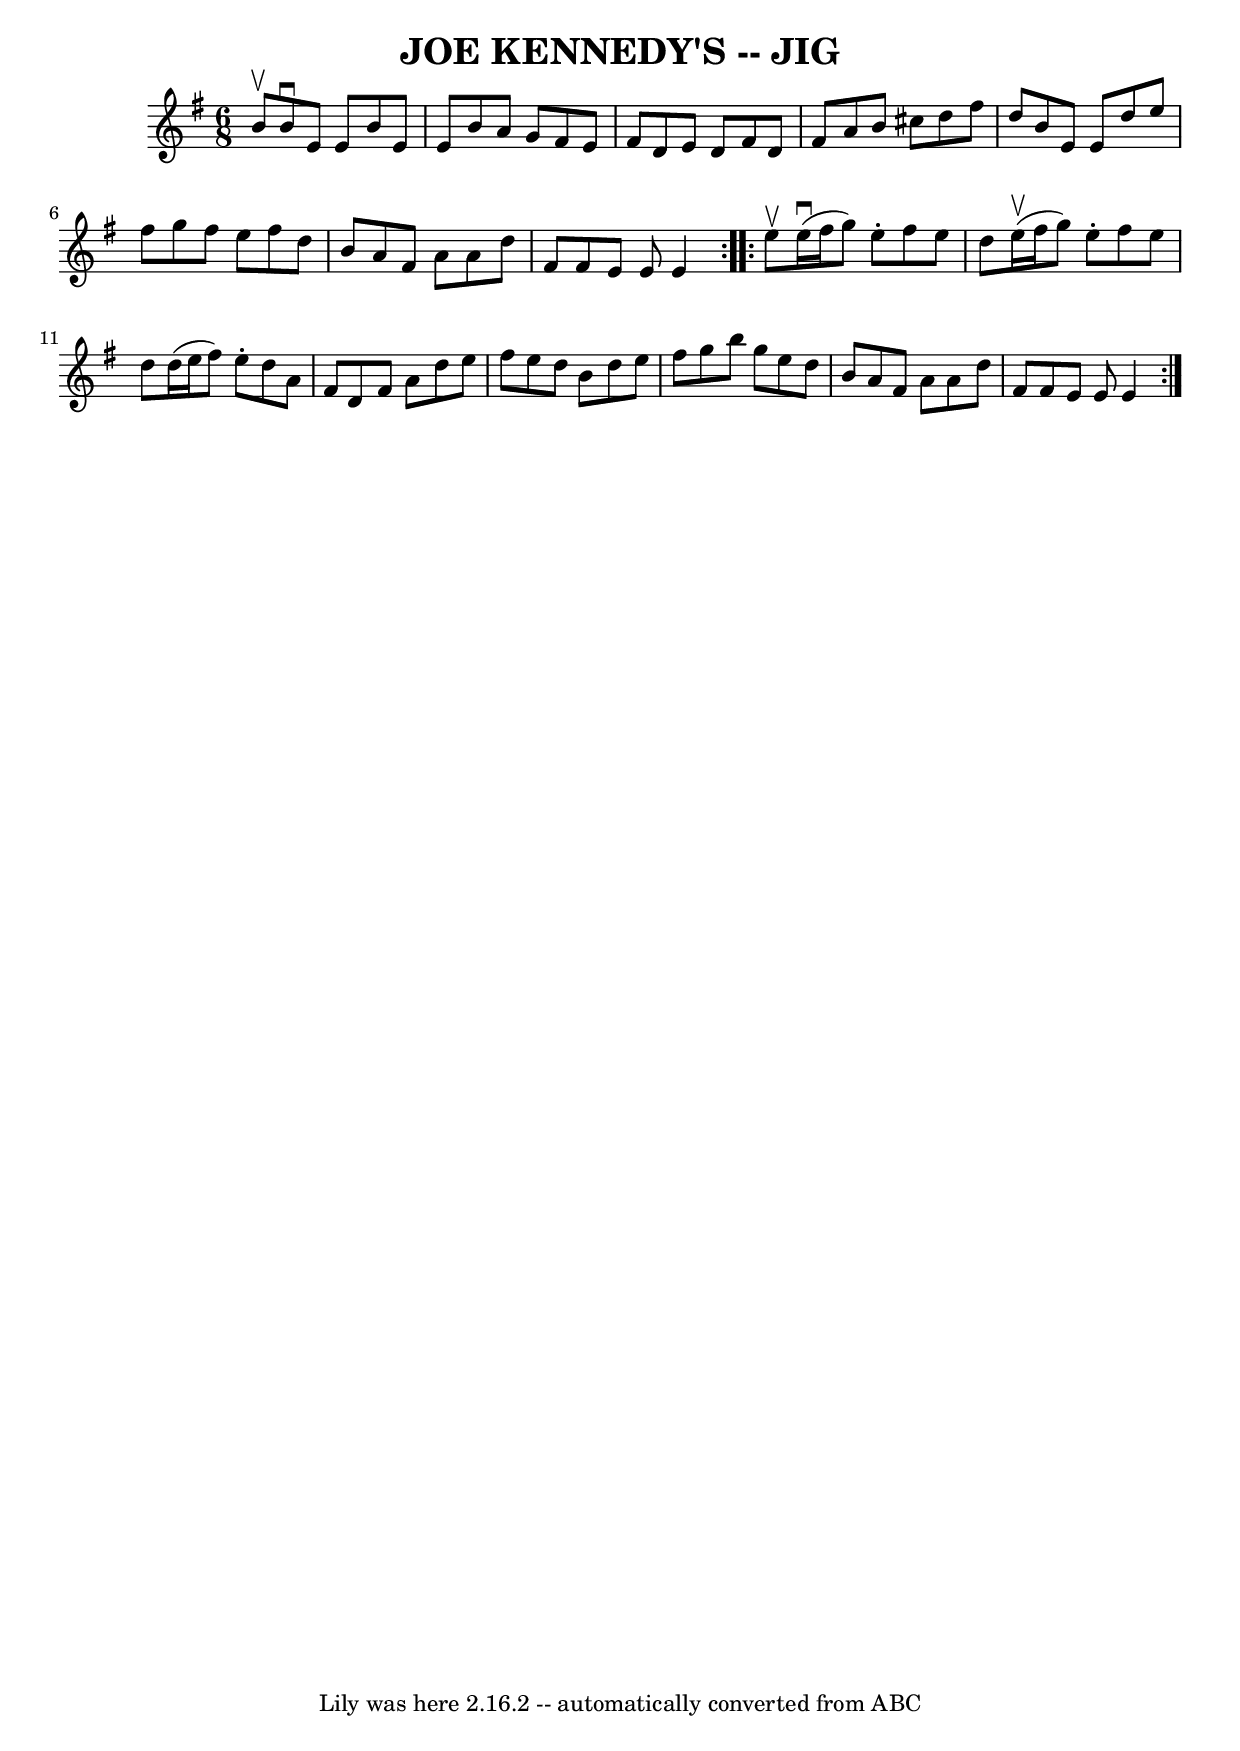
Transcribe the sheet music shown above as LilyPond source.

\version "2.16.2"
\include "Mammoth.ily"
\header {
	%% book = "Ryan's Mammoth Collection of Fiddle Tunes"
	crossRefNumber = "1"
	footnotes = ""
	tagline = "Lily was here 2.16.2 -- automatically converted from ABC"
	title = "JOE KENNEDY'S -- JIG"
}
voicedefault =  {


\repeat volta 2 {
\time 6/8 
\key e \minor b'8^\upbow       |
 b'8^\downbow e'8    
e'8 b'8 e'8 e'8    |
 b'8 a'8 g'8 fis'8 e'8    
fis'8    |
 d'8 e'8 d'8 fis'8 d'8 fis'8    |
   
a'8 b'8 cis''8 d''8 fis''8 d''8        |
 b'8 e'8    
e'8 d''8 e''8 fis''8    |
 g''8 fis''8 e''8 fis''8    
d''8 b'8    |
 a'8 fis'8 a'8 a'8 d''8 fis'8    
|
 fis'8 e'8 e'8 e'4    }     \repeat volta 2 { e''8^\upbow 
      |
 e''16 (^\downbow fis''16 g''8) e''8 -. fis''8    
e''8 d''8    |
 e''16 (^\upbow fis''16 g''8) e''8 -.   
fis''8 e''8 d''8    |
 d''16 (e''16 fis''8) e''8 -.   
d''8 a'8 fis'8    |
 d'8 fis'8 a'8 d''8 e''8    
fis''8        |
 e''8 d''8 b'8 d''8 e''8 fis''8    
|
 g''8 b''8 g''8 e''8 d''8 b'8    |
 a'8    
fis'8 a'8 a'8 d''8 fis'8    |
 fis'8 e'8 e'8 e'4   
 }   
}

\score{
    <<

	\context Staff="default"
	{
	    \voicedefault 
	}

    >>
	\layout {
	}
	\midi {}
}
